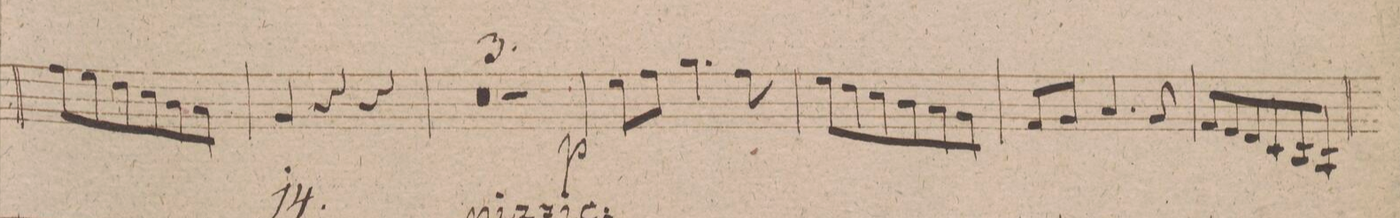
**kern	**dynam
*I"Violino 1mo	*
*clefG2	*
*k[f#c#g#d#]	*
*M3/4	*
8ff#L	.
8ee	.
8dd#	.
8cc#	.
8b	.
8aJ	.
=159	=159
4g#	.
4r	.
4r	.
=160	=160
1.r	.
=161	=161
=162	=162
2.r	.
=163	=163
8eeL	p
8ff#J	.
4.gg#	.
8ff#	.
=164	=164
8eeL	.
8dd#	.
8cc#	.
8b	.
8a	.
8g#J	.
=165	=165
8f#L	.
8g#J	.
4.a	.
8g#	.
=166	=166
8f#L	.
8e	.
8d#	.
8c#	.
8B	.
8AJ	.
=167	=167
*-	*-
